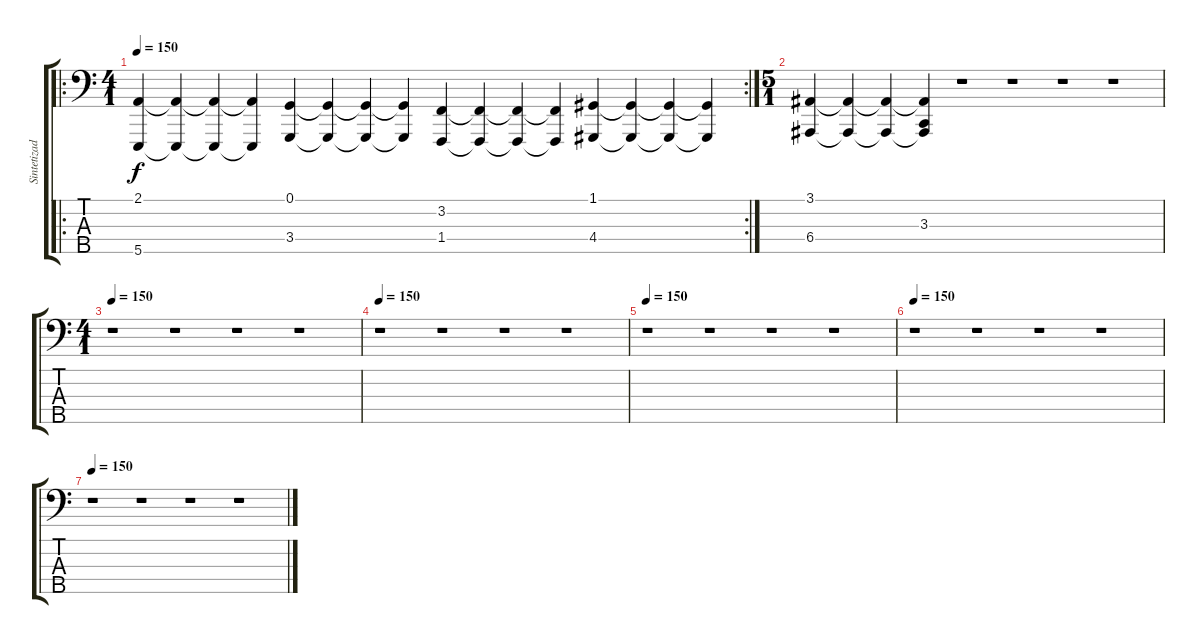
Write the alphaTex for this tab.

\track ("Sintetizador 1" "Sintetizad") {instrument synthbrass1}
\staff {score tabs}
\tuning (G2 D2 A1 E1 B0) {hide}
\ro
\rc 2
\ts (4 1)
\tempo 150
\clef f4
\ks c
(2.1 5.5).4{dy f volume 13} (2.1{t} 5.5{t}).4 (2.1{t} 5.5{t}).4 (2.1{t} 5.5{t}).4 (0.1 3.4).4 (0.1{t} 3.4{t}).4 (0.1{t} 3.4{t}).4 (0.1{t} 3.4{t}).4 (3.2 1.4).4 (3.2{t} 1.4{t}).4 (3.2{t} 1.4{t}).4 (3.2{t} 1.4{t}).4 (1.1 4.4).4 (1.1{t} 4.4{t}).4 (1.1{t} 4.4{t}).4 (1.1{t} 4.4{t}).4 |
\ts (5 1)
(3.1 6.4).4 (3.1{t} 6.4{t}).4 (3.1{t} 6.4{t}).4 (3.1{t} 3.3{t} 6.4{t}).4 r.1 r.1 r.1 r.1 |
\ts (4 1)
\tempo 150
r.1 r.1 r.1 r.1 |
\tempo 150
r.1 r.1 r.1 r.1 |
\tempo 150
r.1 r.1 r.1 r.1 |
\tempo 150
r.1 r.1 r.1 r.1 |
\tempo 150
r.1 r.1 r.1 r.1
